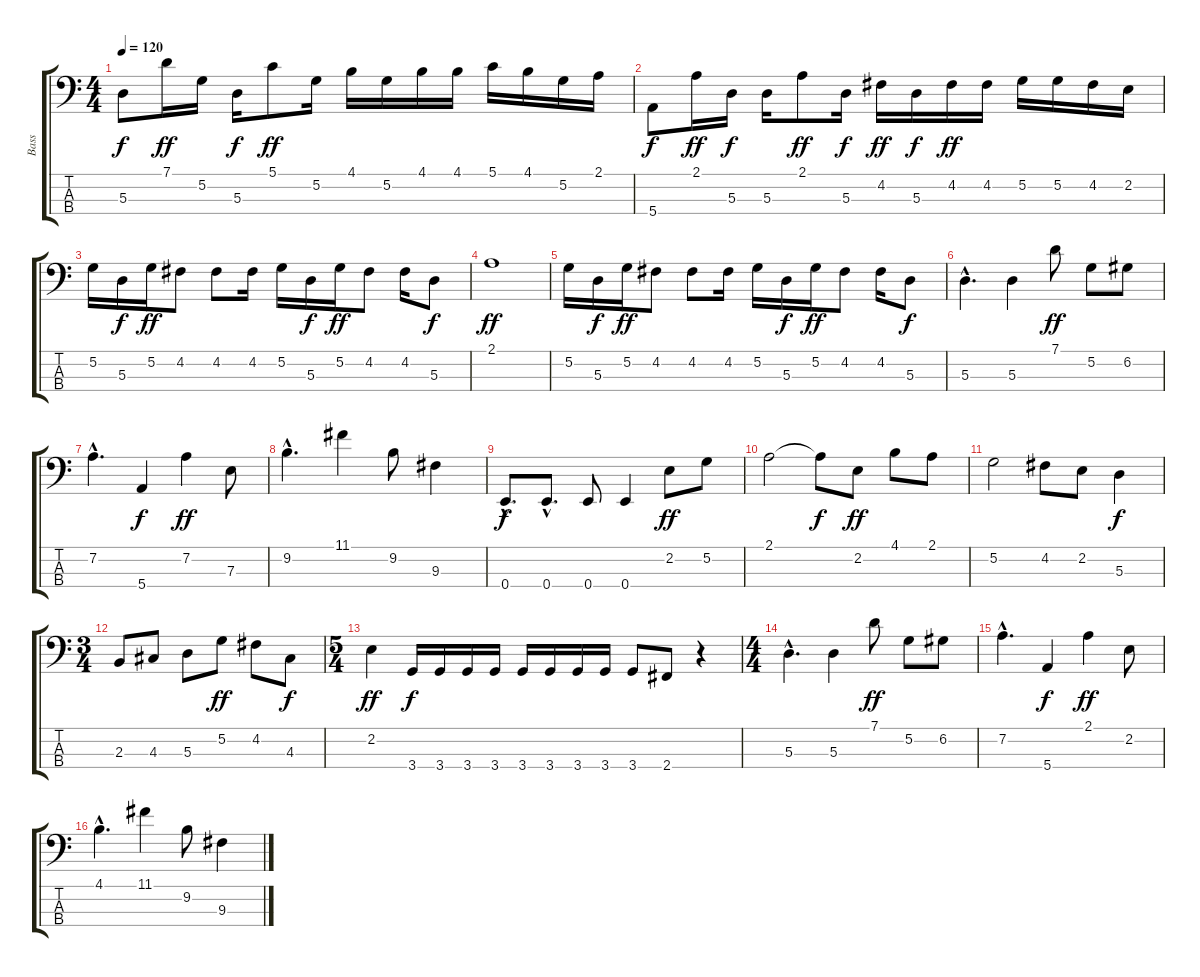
\track ("Bass" "Bass") {instrument electricbasspick}
\staff {score tabs}
\tuning (G2 D2 A1 E1) {hide}
\ts (4 4)
\tempo 120
\clef f4
\ks c
5.3.8{dy f} 7.1.16{dy ff} 5.2.16 5.3.16{dy f} 5.1.8{dy ff} 5.2.16 4.1.16 5.2.16 4.1.16 4.1.16 5.1.16 4.1.16 5.2.16 2.1.16 |
5.4.8{dy f} 2.1.16{dy ff} 5.3.16{dy f} 5.3.16 2.1.8{dy ff} 5.3.16{dy f} 4.2.16{dy ff} 5.3.16{dy f} 4.2.16{dy ff} 4.2.16 5.2.16 5.2.16 4.2.16 2.2.16 |
5.2.16 5.3.16{dy f} 5.2.16{dy ff} 4.2.8 4.2.8 4.2.16 5.2.16 5.3.16{dy f} 5.2.16{dy ff} 4.2.8 4.2.16 5.3.8{dy f} |
2.1.1{dy ff} |
5.2.16 5.3.16{dy f} 5.2.16{dy ff} 4.2.8 4.2.8 4.2.16 5.2.16 5.3.16{dy f} 5.2.16{dy ff} 4.2.8 4.2.16 5.3.8{dy f} |
5.3{hac}.4{d} 5.3.4 7.1.8{dy ff} 5.2.8 6.2.8 |
7.2{hac}.4{d} 5.4.4{dy f} 7.2.4{dy ff} 7.3.8 |
9.2{hac}.4{d} 11.1.4 9.2.8 9.3.4 |
0.4{hac}.8{d dy f} 0.4{hac}.8{d} 0.4.8 0.4.4 2.2.8{dy ff} 5.2.8 |
2.1.2 2.1{t}.8{dy f} 2.2.8{dy ff} 4.1.8 2.1.8 |
5.2.2 4.2.8 2.2.8 5.3.4{dy f} |
\ts (3 4)
2.3.8 4.3.8 5.3.8 5.2.8{dy ff} 4.2.8 4.3.8{dy f} |
\ts (5 4)
2.2.4{dy ff} 3.4.16{dy f} 3.4.16 3.4.16 3.4.16 3.4.16 3.4.16 3.4.16 3.4.16 3.4.8 2.4.8 r.4 |
\ts (4 4)
5.3{hac}.4{d} 5.3.4 7.1.8{dy ff} 5.2.8 6.2.8 |
7.2{hac}.4{d} 5.4.4{dy f} 2.1.4{dy ff} 2.2.8 |
4.1{hac}.4{d} 11.1.4 9.2.8 9.3.4
